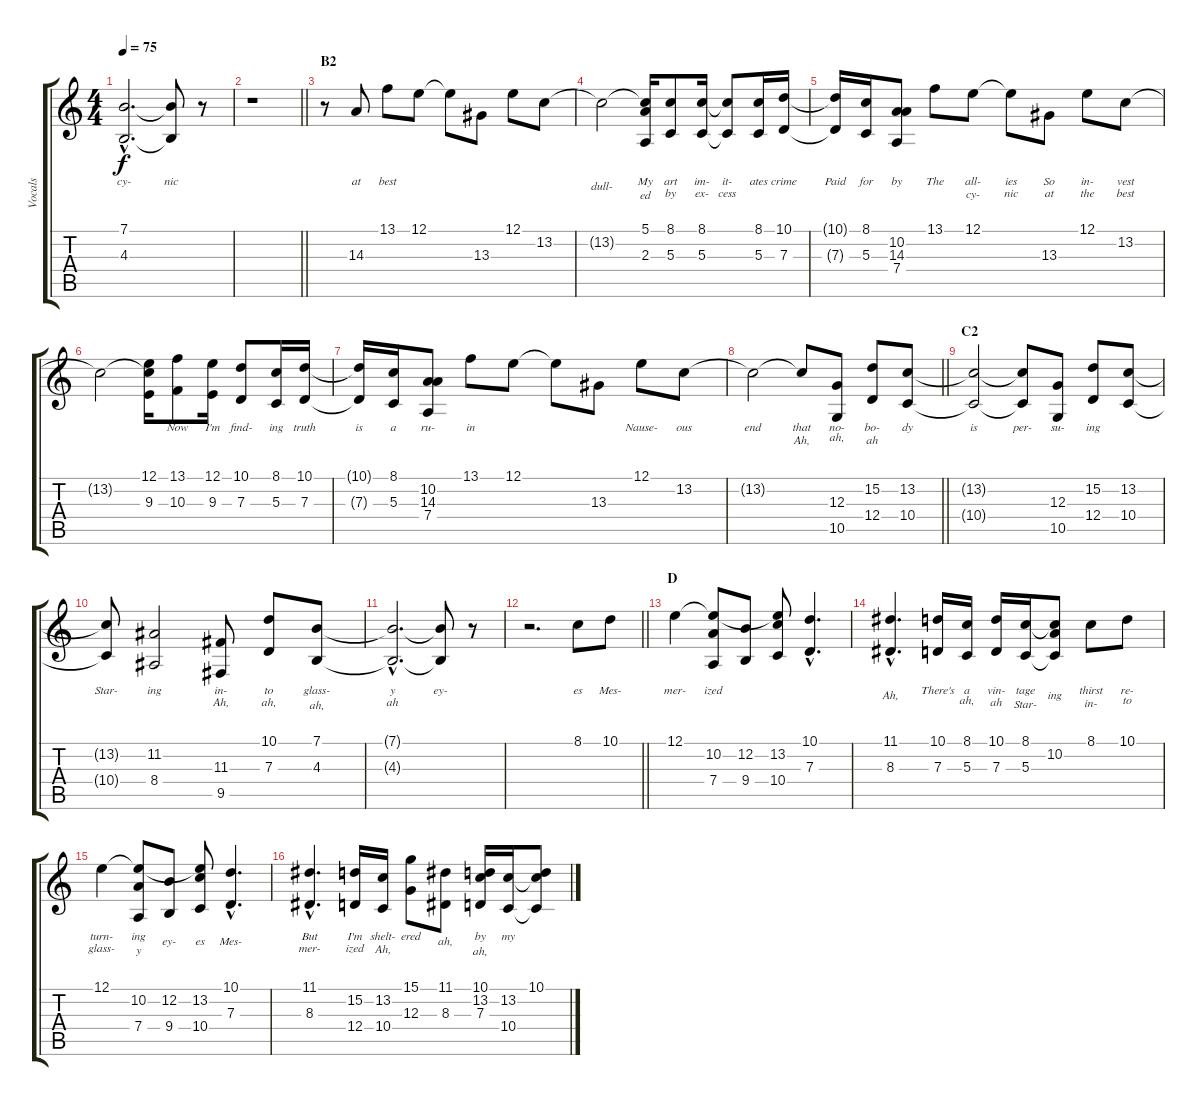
\track ("Vocals" "Vocals") {instrument lead6voice}
\staff {score tabs}
\tuning (E4 B3 G3 D3 A2 E2) {hide}
\ts (4 4)
\tempo 75
\clef g2
\ks c
(7.1{hac t} 4.3{hac t}).2{d lyrics (0 "cy-") lyrics (1 "") lyrics (2 "") lyrics (3 "") lyrics (4 "") dy f} (7.1{t} 4.3{t}).8{lyrics (0 "nic") lyrics (1 "") lyrics (2 "") lyrics (3 "") lyrics (4 "")} r.8 |
\barLineRight lightlight
r.1 |
\section ("" "B2")
r.8 14.3.8{lyrics (0 "at") lyrics (1 "") lyrics (2 "") lyrics (3 "") lyrics (4 "")} 13.1.8{lyrics (0 "best") lyrics (1 "") lyrics (2 "") lyrics (3 "") lyrics (4 "")} 12.1.8{lyrics (0 "") lyrics (1 "") lyrics (2 "") lyrics (3 "") lyrics (4 "")} 12.1{t}.8{lyrics (0 "") lyrics (1 "") lyrics (2 "") lyrics (3 "") lyrics (4 "")} 13.3.8{lyrics (0 "") lyrics (1 "") lyrics (2 "") lyrics (3 "") lyrics (4 "")} 12.1.8{lyrics (0 "") lyrics (1 "") lyrics (2 "") lyrics (3 "") lyrics (4 "")} 13.2.8{lyrics (0 "") lyrics (1 "") lyrics (2 "") lyrics (3 "") lyrics (4 "")} |
13.2{t}.2{lyrics (0 "") lyrics (1 "dull-") lyrics (2 "") lyrics (3 "") lyrics (4 "")} (5.1 13.2{t} 2.3).16{lyrics (0 "My") lyrics (1 "ed") lyrics (2 "") lyrics (3 "") lyrics (4 "")} (8.1 5.3).8{lyrics (0 "art") lyrics (1 "by") lyrics (2 "") lyrics (3 "") lyrics (4 "")} (8.1 5.3).16{lyrics (0 "im-") lyrics (1 "ex-") lyrics (2 "") lyrics (3 "") lyrics (4 "")} (8.1{t} 5.3{t}).8{lyrics (0 "it-") lyrics (1 "cess") lyrics (2 "") lyrics (3 "") lyrics (4 "")} (8.1 5.3).16{lyrics (0 "ates") lyrics (1 "") lyrics (2 "") lyrics (3 "") lyrics (4 "")} (10.1 7.3).16{lyrics (0 "crime") lyrics (1 "") lyrics (2 "") lyrics (3 "") lyrics (4 "")} |
(10.1{t} 7.3{t}).16{lyrics (0 "Paid") lyrics (1 "") lyrics (2 "") lyrics (3 "") lyrics (4 "")} (8.1 5.3).16{lyrics (0 "for") lyrics (1 "") lyrics (2 "") lyrics (3 "") lyrics (4 "")} (10.2 14.3 7.4).8{lyrics (0 "by") lyrics (1 "") lyrics (2 "") lyrics (3 "") lyrics (4 "")} 13.1.8{lyrics (0 "The") lyrics (1 "") lyrics (2 "") lyrics (3 "") lyrics (4 "")} 12.1.8{lyrics (0 "all-") lyrics (1 "cy-") lyrics (2 "") lyrics (3 "") lyrics (4 "")} 12.1{t}.8{lyrics (0 "ies") lyrics (1 "nic") lyrics (2 "") lyrics (3 "") lyrics (4 "")} 13.3.8{lyrics (0 "So") lyrics (1 "at") lyrics (2 "") lyrics (3 "") lyrics (4 "")} 12.1.8{lyrics (0 "in-") lyrics (1 "the") lyrics (2 "") lyrics (3 "") lyrics (4 "")} 13.2.8{lyrics (0 "vest") lyrics (1 "best") lyrics (2 "") lyrics (3 "") lyrics (4 "")} |
13.2{t}.2{lyrics (0 "") lyrics (1 "") lyrics (2 "") lyrics (3 "") lyrics (4 "")} (12.1 13.2{t} 9.3).16{lyrics (0 "") lyrics (1 "") lyrics (2 "") lyrics (3 "") lyrics (4 "")} (13.1 10.3).8{lyrics (0 "Now") lyrics (1 "") lyrics (2 "") lyrics (3 "") lyrics (4 "")} (12.1 9.3).16{lyrics (0 "I'm") lyrics (1 "") lyrics (2 "") lyrics (3 "") lyrics (4 "")} (10.1 7.3).8{lyrics (0 "find-") lyrics (1 "") lyrics (2 "") lyrics (3 "") lyrics (4 "")} (8.1 5.3).16{lyrics (0 "ing") lyrics (1 "") lyrics (2 "") lyrics (3 "") lyrics (4 "")} (10.1 7.3).16{lyrics (0 "truth") lyrics (1 "") lyrics (2 "") lyrics (3 "") lyrics (4 "")} |
(10.1{t} 7.3{t}).16{lyrics (0 "is") lyrics (1 "") lyrics (2 "") lyrics (3 "") lyrics (4 "")} (8.1 5.3).16{lyrics (0 "a") lyrics (1 "") lyrics (2 "") lyrics (3 "") lyrics (4 "")} (10.2 14.3 7.4).8{lyrics (0 "ru-") lyrics (1 "") lyrics (2 "") lyrics (3 "") lyrics (4 "")} 13.1.8{lyrics (0 "in") lyrics (1 "") lyrics (2 "") lyrics (3 "") lyrics (4 "")} 12.1.8{lyrics (0 "") lyrics (1 "") lyrics (2 "") lyrics (3 "") lyrics (4 "")} 12.1{t}.8{lyrics (0 "") lyrics (1 "") lyrics (2 "") lyrics (3 "") lyrics (4 "")} 13.3.8{lyrics (0 "") lyrics (1 "") lyrics (2 "") lyrics (3 "") lyrics (4 "")} 12.1.8{lyrics (0 "Nause-") lyrics (1 "") lyrics (2 "") lyrics (3 "") lyrics (4 "")} 13.2.8{lyrics (0 "ous") lyrics (1 "") lyrics (2 "") lyrics (3 "") lyrics (4 "")} |
\barLineRight lightlight
13.2{t}.2{lyrics (0 "end") lyrics (1 "") lyrics (2 "") lyrics (3 "") lyrics (4 "")} 13.2{t}.8{lyrics (0 "that") lyrics (1 "Ah,") lyrics (2 "") lyrics (3 "") lyrics (4 "")} (12.3 10.5).8{lyrics (0 "no-") lyrics (1 "ah,") lyrics (2 "") lyrics (3 "") lyrics (4 "")} (15.2 12.4).8{lyrics (0 "bo-") lyrics (1 "ah") lyrics (2 "") lyrics (3 "") lyrics (4 "")} (13.2 10.4).8{lyrics (0 "dy") lyrics (1 "") lyrics (2 "") lyrics (3 "") lyrics (4 "")} |
\section ("" "C2")
(13.2{t} 10.4{t}).2{lyrics (0 "is") lyrics (1 "") lyrics (2 "") lyrics (3 "") lyrics (4 "")} (13.2{t} 10.4{t}).8{lyrics (0 "per-") lyrics (1 "") lyrics (2 "") lyrics (3 "") lyrics (4 "")} (12.3 10.5).8{lyrics (0 "su-") lyrics (1 "") lyrics (2 "") lyrics (3 "") lyrics (4 "")} (15.2 12.4).8{lyrics (0 "ing") lyrics (1 "") lyrics (2 "") lyrics (3 "") lyrics (4 "")} (13.2 10.4).8{lyrics (0 "") lyrics (1 "") lyrics (2 "") lyrics (3 "") lyrics (4 "")} |
(13.2{t} 10.4{t}).8{lyrics (0 "Star-") lyrics (1 "") lyrics (2 "") lyrics (3 "") lyrics (4 "")} (11.2 8.4).2{lyrics (0 "ing") lyrics (1 "") lyrics (2 "") lyrics (3 "") lyrics (4 "")} (11.3 9.5).8{lyrics (0 "in-") lyrics (1 "Ah,") lyrics (2 "") lyrics (3 "") lyrics (4 "")} (10.1 7.3).8{lyrics (0 "to") lyrics (1 "ah,") lyrics (2 "") lyrics (3 "") lyrics (4 "")} (7.1 4.3).8{lyrics (0 "glass-") lyrics (1 "ah,") lyrics (2 "") lyrics (3 "") lyrics (4 "")} |
(7.1{hac t} 4.3{hac t}).2{d lyrics (0 "y") lyrics (1 "ah") lyrics (2 "") lyrics (3 "") lyrics (4 "")} (7.1{t} 4.3{t}).8{lyrics (0 "ey-") lyrics (1 "") lyrics (2 "") lyrics (3 "") lyrics (4 "")} r.8 |
\barLineRight lightlight
r.2{d} 8.1.8{lyrics (0 "es") lyrics (1 "") lyrics (2 "") lyrics (3 "") lyrics (4 "")} 10.1.8{lyrics (0 "Mes-") lyrics (1 "") lyrics (2 "") lyrics (3 "") lyrics (4 "")} |
\section ("" "D")
12.1.4{lyrics (0 "mer-") lyrics (1 "") lyrics (2 "") lyrics (3 "") lyrics (4 "")} (12.1{t} 10.2 7.4).8{lyrics (0 "ized") lyrics (1 "") lyrics (2 "") lyrics (3 "") lyrics (4 "")} (12.2 9.4).8{lyrics (0 "") lyrics (1 "") lyrics (2 "") lyrics (3 "") lyrics (4 "")} (12.1{t} 13.2 10.4).8{lyrics (0 "") lyrics (1 "") lyrics (2 "") lyrics (3 "") lyrics (4 "")} (10.1{hac} 7.3{hac}).4{d lyrics (0 "") lyrics (1 "") lyrics (2 "") lyrics (3 "") lyrics (4 "")} |
(11.1{hac} 8.3{hac}).4{d lyrics (0 "") lyrics (1 "Ah,") lyrics (2 "") lyrics (3 "") lyrics (4 "")} (10.1 7.3).16{lyrics (0 "There's") lyrics (1 "") lyrics (2 "") lyrics (3 "") lyrics (4 "")} (8.1 5.3).16{lyrics (0 "a") lyrics (1 "ah,") lyrics (2 "") lyrics (3 "") lyrics (4 "")} (10.1 7.3).16{lyrics (0 "vin-") lyrics (1 "ah") lyrics (2 "") lyrics (3 "") lyrics (4 "")} (8.1 5.3).16{lyrics (0 "tage") lyrics (1 "Star-") lyrics (2 "") lyrics (3 "") lyrics (4 "")} (8.1{t} 10.2 5.3{t}).8{lyrics (0 "") lyrics (1 "ing") lyrics (2 "") lyrics (3 "") lyrics (4 "")} 8.1.8{lyrics (0 "thirst") lyrics (1 "in-") lyrics (2 "") lyrics (3 "") lyrics (4 "")} 10.1.8{lyrics (0 "re-") lyrics (1 "to") lyrics (2 "") lyrics (3 "") lyrics (4 "")} |
12.1.4{lyrics (0 "turn-") lyrics (1 "glass-") lyrics (2 "") lyrics (3 "") lyrics (4 "")} (12.1{t} 10.2 7.4).8{lyrics (0 "ing") lyrics (1 "y") lyrics (2 "") lyrics (3 "") lyrics (4 "")} (12.2 9.4).8{lyrics (0 "") lyrics (1 "ey-") lyrics (2 "") lyrics (3 "") lyrics (4 "")} (12.1{t} 13.2 10.4).8{lyrics (0 "") lyrics (1 "es") lyrics (2 "") lyrics (3 "") lyrics (4 "")} (10.1{hac} 7.3{hac}).4{d lyrics (0 "") lyrics (1 "Mes-") lyrics (2 "") lyrics (3 "") lyrics (4 "")} |
(11.1{hac} 8.3{hac}).4{d lyrics (0 "But") lyrics (1 "mer-") lyrics (2 "") lyrics (3 "") lyrics (4 "")} (15.2 12.4).16{lyrics (0 "I'm") lyrics (1 "ized") lyrics (2 "") lyrics (3 "") lyrics (4 "")} (13.2 10.4).16{lyrics (0 "shelt-") lyrics (1 "Ah,") lyrics (2 "") lyrics (3 "") lyrics (4 "")} (15.1 12.3).8{lyrics (0 "ered") lyrics (1 "") lyrics (2 "") lyrics (3 "") lyrics (4 "")} (11.1 8.3).8{lyrics (0 "") lyrics (1 "ah,") lyrics (2 "") lyrics (3 "") lyrics (4 "")} (10.1 13.2 7.3).16{lyrics (0 "by") lyrics (1 "ah,") lyrics (2 "") lyrics (3 "") lyrics (4 "")} (13.2 10.4).16{lyrics (0 "my") lyrics (1 "") lyrics (2 "") lyrics (3 "") lyrics (4 "")} (10.1 13.2{t} 10.4{t}).8{lyrics (0 "") lyrics (1 "") lyrics (2 "") lyrics (3 "") lyrics (4 "")}
